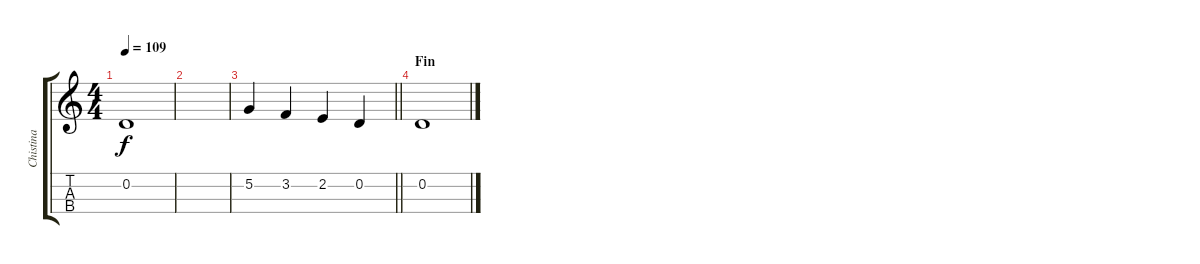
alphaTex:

\track ("Chistina" "Chistina") {instrument sopranosax}
\staff {score tabs}
\tuning (A4 D4 G3 C3) {hide}
\ts (4 4)
\tempo 109
\clef g2
\ks c
0.2{t}.1{dy f} |
|
\barLineRight lightlight
5.2.4 3.2.4 2.2.4 0.2.4 |
\section ("" "Fin")
0.2.1
